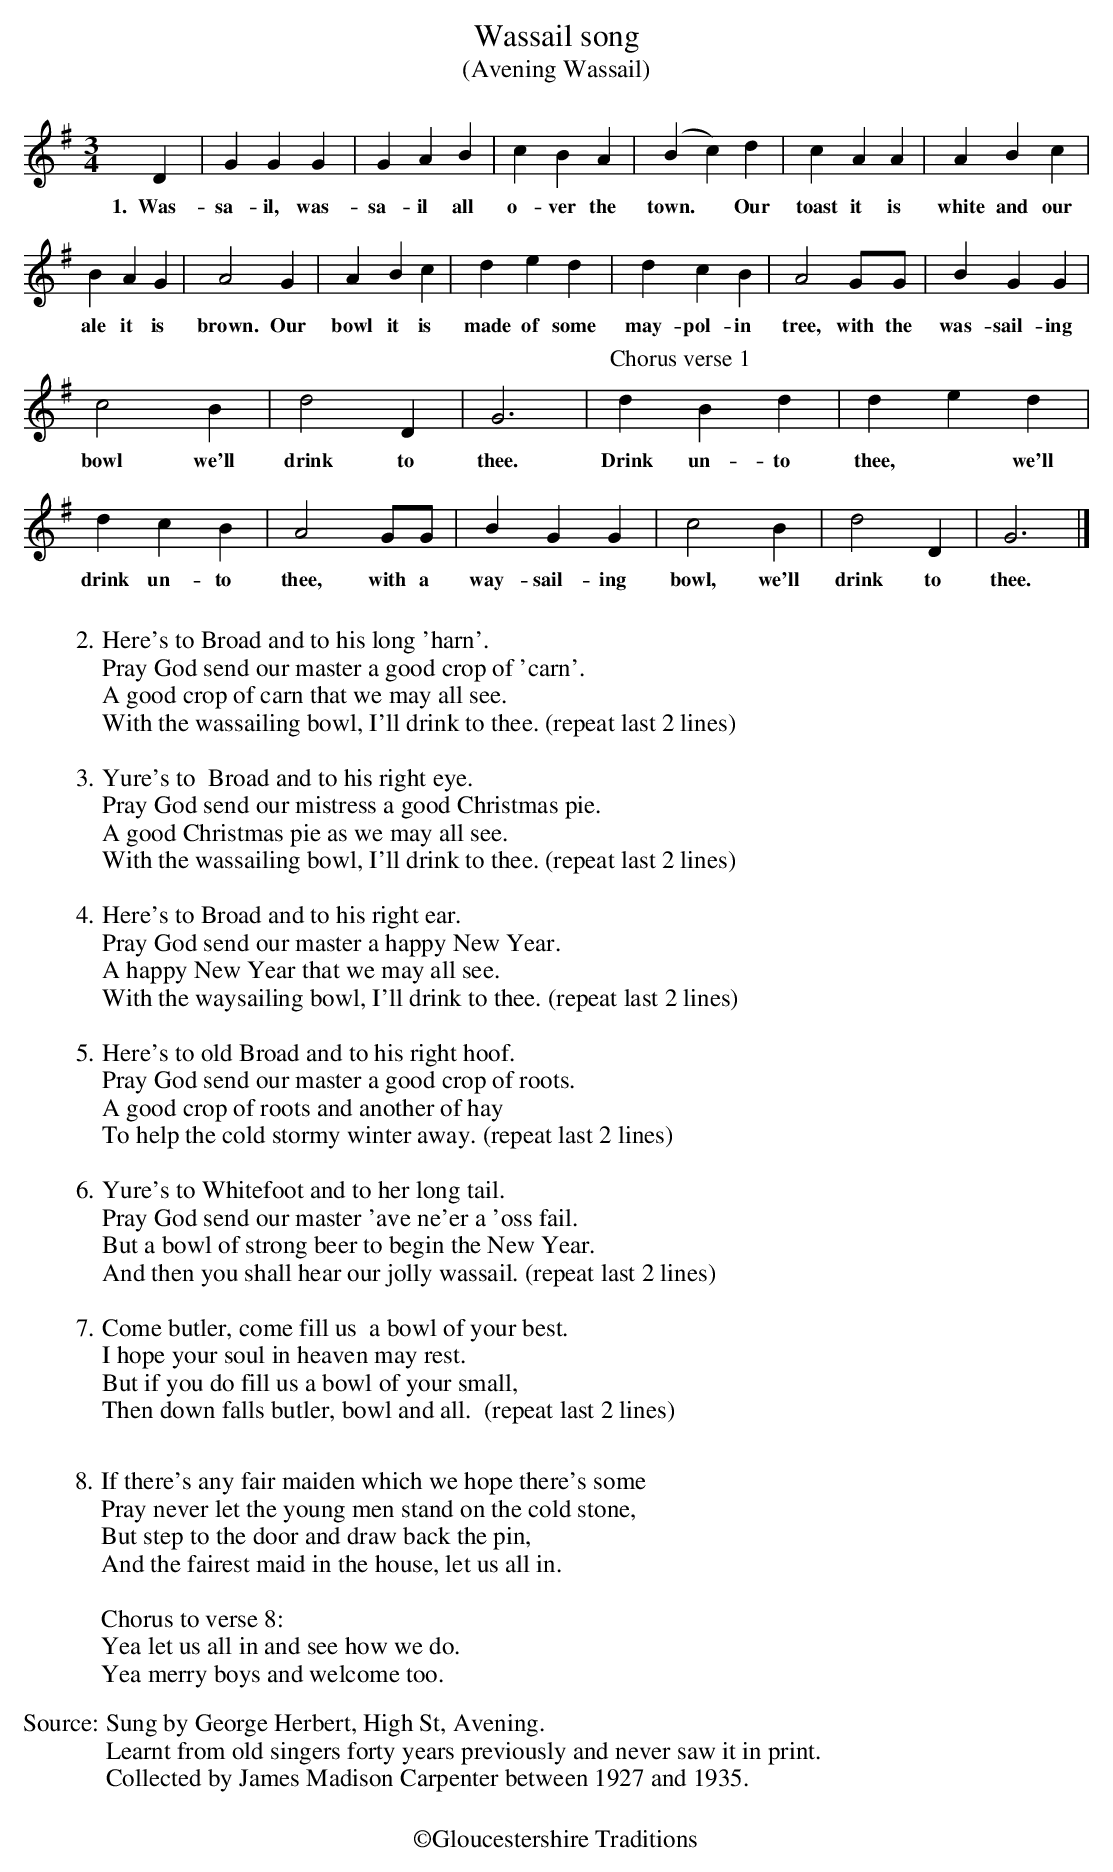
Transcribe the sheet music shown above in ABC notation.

X:1
T: Wassail song
T:(Avening Wassail)
M: 3/4
L:  1/4
K: G
D|GGG|GAB|cBA|(Bc)d|cAA|ABc|
w:1.~~Was-sa-il, was-sa-il all o-ver the town.* Our toast it is white and our
BAG|A2G|ABc|ded|dcB|A2G/G/|BGG|
w:ale it is brown.  Our bowl it is made of some may-pol-in tree, with the was-sail-ing
c2B|d2D|G3|[P:Chorus verse 1]dBd|d-ed|
w:bowl we'll drink to thee.  Drink un-to thee,* we'll
dcB|A2G/G/|BGG|c2B|d2D|G3|]
w:drink un-to thee, with a way-sail-ing bowl, we'll drink to thee.
W:
W:2. Here's to Broad and to his long 'harn'.
W:Pray God send our master a good crop of 'carn'.
W:A good crop of carn that we may all see.
W:With the wassailing bowl, I'll drink to thee. (repeat last 2 lines)
W:
W:3. Yure's to  Broad and to his right eye.
W:Pray God send our mistress a good Christmas pie.
W:A good Christmas pie as we may all see.
W:With the wassailing bowl, I'll drink to thee. (repeat last 2 lines)
W:
W:4. Here's to Broad and to his right ear.
W:Pray God send our master a happy New Year.
W:A happy New Year that we may all see.
W:With the waysailing bowl, I'll drink to thee. (repeat last 2 lines)
W:
W:5. Here's to old Broad and to his right hoof.
W:Pray God send our master a good crop of roots.
W:A good crop of roots and another of hay
W:To help the cold stormy winter away. (repeat last 2 lines)
W:
W:6. Yure's to Whitefoot and to her long tail.
W:Pray God send our master 'ave ne'er a 'oss fail.
W:But a bowl of strong beer to begin the New Year.
W:And then you shall hear our jolly wassail. (repeat last 2 lines)
W:
W:7. Come butler, come fill us  a bowl of your best.
W:I hope your soul in heaven may rest.
W:But if you do fill us a bowl of your small,
W:Then down falls butler, bowl and all.  (repeat last 2 lines)
W:
W:8. If there's any fair maiden which we hope there's some
W:Pray never let the young men stand on the cold stone,
W:But step to the door and draw back the pin,
W:And the fairest maid in the house, let us all in.
W:
W:Chorus to verse 8:
W:Yea let us all in and see how we do.
W:Yea merry boys and welcome too.
W:
